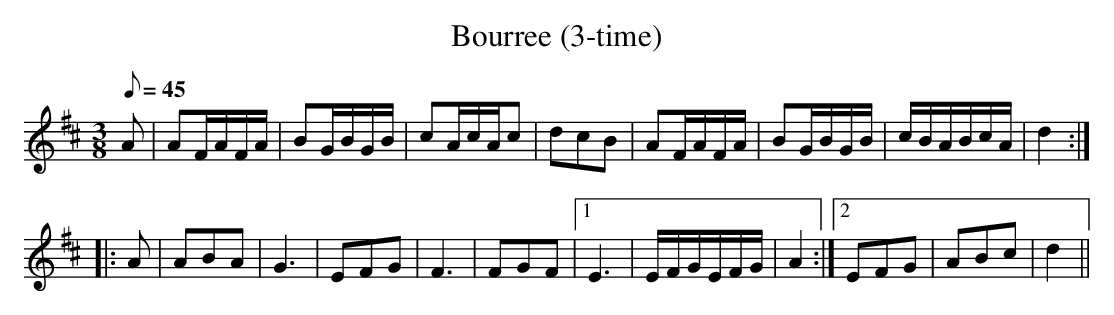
X:1
T:Bourree (3-time)
M:3/8
L:1/8
Q:45
K:D
A|AF/A/F/A/|BG/B/G/B/|cA/c/A/c|dcB|AF/A/F/A/|BG/B/G/B/|c/B/A/B/c/A/|d2::
A|ABA|G3|EFG|F3|FGF|1E3|E/F/G/E/F/G/|A2:|2EFG|ABc|d2||
